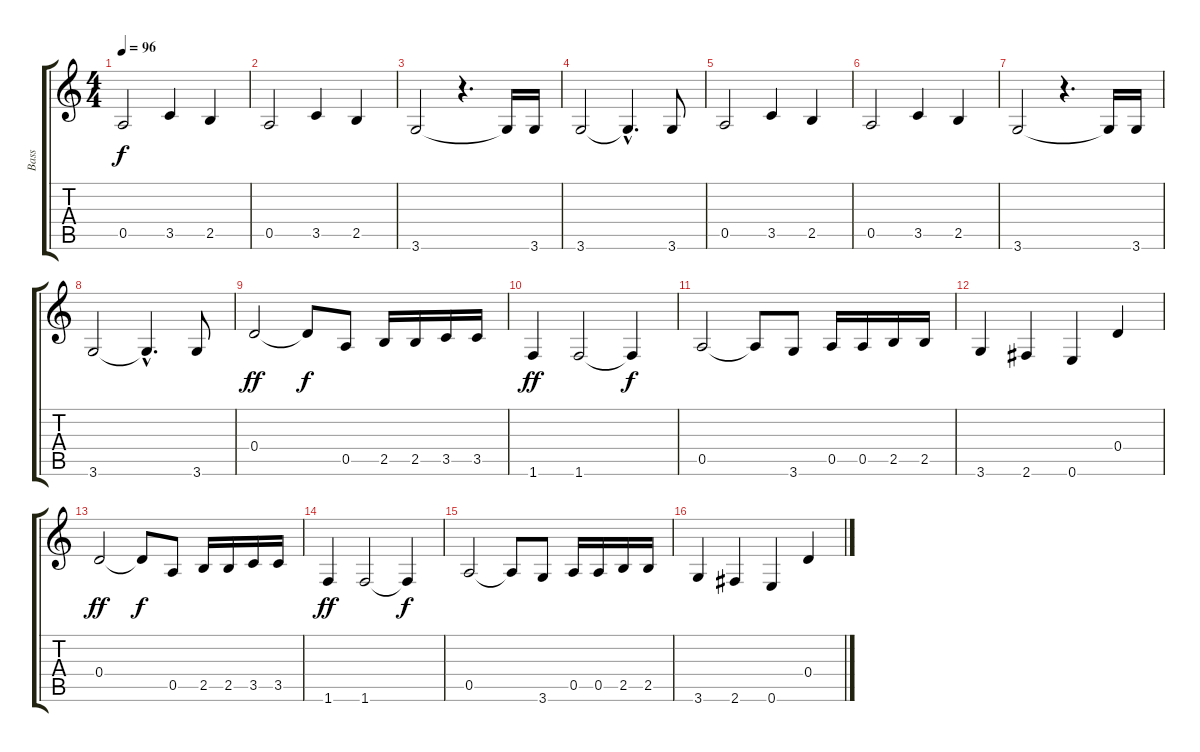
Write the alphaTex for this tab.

\track ("Bass" "Bass") {instrument fretlessbass}
\staff {score tabs}
\tuning (E4 B3 G3 D3 A2 E2) {hide}
\ts (4 4)
\tempo 96
\clef g2
\ks c
0.5.2{dy f instrument fretlessbass} 3.5.4 2.5.4 |
0.5.2 3.5.4 2.5.4 |
3.6.2 r.4{d} 3.6{t}.16 3.6.16 |
3.6.2 3.6{hac t}.4{d} 3.6.8 |
0.5.2 3.5.4 2.5.4 |
0.5.2 3.5.4 2.5.4 |
3.6.2 r.4{d} 3.6{t}.16 3.6.16 |
3.6.2 3.6{hac t}.4{d} 3.6.8 |
0.4.2{dy ff} 0.4{t}.8{dy f} 0.5.8 2.5.16 2.5.16 3.5.16 3.5.16 |
1.6.4{dy ff} 1.6.2 1.6{t}.4{dy f} |
0.5.2 0.5{t}.8 3.6.8 0.5.16 0.5.16 2.5.16 2.5.16 |
3.6.4 2.6.4 0.6.4 0.4.4 |
0.4.2{dy ff} 0.4{t}.8{dy f} 0.5.8 2.5.16 2.5.16 3.5.16 3.5.16 |
1.6.4{dy ff} 1.6.2 1.6{t}.4{dy f} |
0.5.2 0.5{t}.8 3.6.8 0.5.16 0.5.16 2.5.16 2.5.16 |
3.6.4 2.6.4 0.6.4 0.4.4
